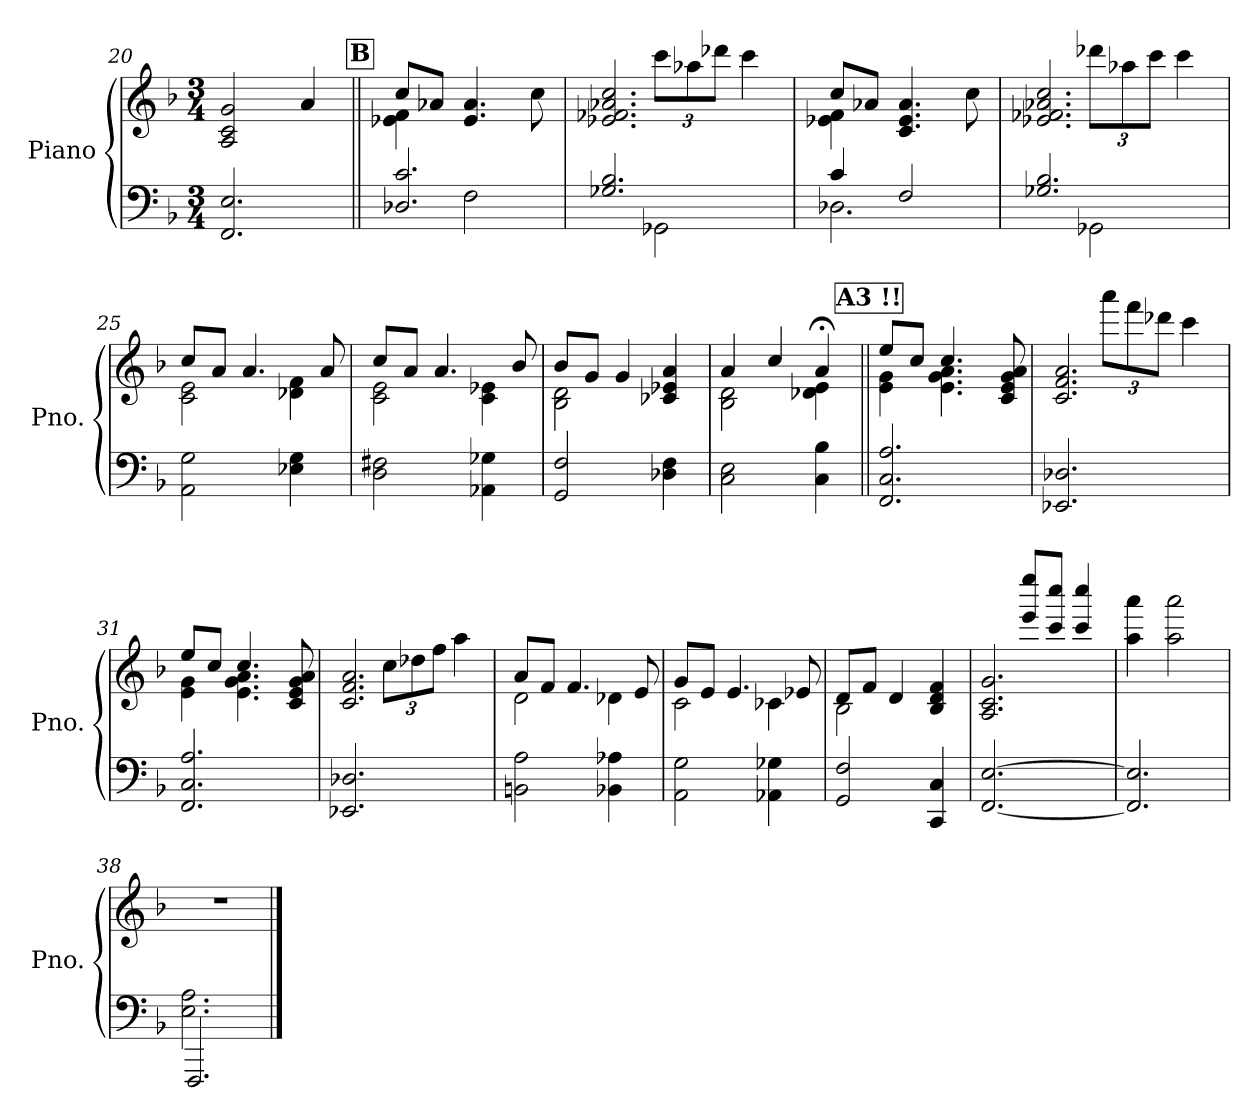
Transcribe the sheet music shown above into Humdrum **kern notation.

**kern	**kern
*part1	*part1
*staff2	*staff1
*I"Piano	*
*I'Pno.	*
*clefF4	*clefG2
*k[b-]	*k[b-]
*M3/4	*M3/4
=20	=20
2.FF/ 2.E/	2A/ 2c/ 2g/
.	4a/
!!LO:PB:g=z
!!LO:REH:place=s1:a:B:fs=14:t=B
=21||	=21||
*^	*^
2.D-X/ 2.c/	4ryy	8cc/L	4e-X\ 4f\
.	.	8a-X/J	.
.	2F\	4.e-/ 4.a-/	2ryy
.	.	8cc\	.
=22	=22	=22	=22
2.G-X/ 2.B-/	4ryy	2.e-X/ 2.f-X/ 2.a-X/ 2.cc/	4ryy
*	*	*	*Xbrackettup
.	2GG-X\	.	12ccc\L
.	.	.	12aa-X\
.	.	.	12ddd-X\J
.	.	.	4ccc\
=23	=23	=23	=23
4c/	2.D-X\	8cc/L	4e-X\ 4f\
.	.	8a-X/J	.
2F/	.	4.c/ 4.e-/ 4.a-/	2ryy
.	.	8cc\	.
=24	=24	=24	=24
2.G-X/ 2.B-/	4ryy	2.e-X/ 2.f-X/ 2.a-X/ 2.cc/	4ryy
.	2GG-X\	.	12ddd-X\L
.	.	.	12aa-X\
.	.	.	12ccc\J
.	.	.	4ccc\
*v	*v	*	*
!!LO:LB:g=z	!!
=25	=25	=25
2AA\ 2G\	8cc/L	2c\ 2e\
.	8a/J	.
.	4.a/	.
4E-X\ 4G\	.	4d-X\ 4f\
.	8a/	.
=26	=26	=26
2D\ 2F#X\	8cc/L	2c\ 2e\
.	8a/J	.
.	4.a/	.
4AA-X\ 4G-X\	.	4c\ 4e-X\
.	8b-/	.
=27	=27	=27
2GG/ 2F/	8b-/L	2B-\ 2d\
.	8g/J	.
.	4g/	.
4D-X\ 4F\	4c-X/ 4e-X/ 4a/	4ryy
=28	=28	=28
2C\ 2E\	4a/	2B-\ 2d\
.	4cc/	.
4C\ 4B-\	4a;</	4d-X\ 4e\
!!LO:LB:g=z	!!
!!LO:REH:place=s1:a:B:fs=14:t=A3	!!
=29||	=29||	=29||
2.FF/ 2.C/ 2.A/	8ee/L	4e\ 4g\
.	8cc/J	.
.	4.cc/	4.e\ 4.g\ 4.a\
.	8c/ 8e/ 8g/ 8a/	8ryy
=30	=30	=30
2.EE-X/ 2.D-X/	2.c/ 2.f/ 2.a/	4ryy
.	.	12aaa\L
.	.	12fff\
.	.	12ddd-X\J
.	.	4ccc\
=31	=31	=31
2.FF/ 2.C/ 2.A/	8ee/L	4e\ 4g\
.	8cc/J	.
.	4.cc/	4.e\ 4.g\ 4.a\
.	8c/ 8e/ 8g/ 8a/	8ryy
=32	=32	=32
2.EE-X/ 2.D-X/	2.c/ 2.f/ 2.a/	4ryy
.	.	12cc\L
.	.	12dd-X\
.	.	12ff\J
.	.	4aa\
!!LO:LB:g=z	!!
=33	=33	=33
2BBn\ 2A\	8a/L	2d\
.	8f/J	.
.	4.f/	.
4BB-X\ 4A-X\	.	4d-X\
.	8e/	.
=34	=34	=34
2AA\ 2G\	8g/L	2c\
.	8e/J	.
.	4.e/	.
4AA-X\ 4G-X\	.	4c-X\
.	8e-X/	.
!!LO:LB:g=z	!!
=35	=35	=35
2GG/ 2F/	8d/L	2B-\
.	8f/J	.
.	4d/	.
4CC/ 4C/	4B-/ 4d/ 4f/	4ryy
=36	=36	=36
[2.FF/ [2.E/	2.A/ 2.c/ 2.g/	4ryy
.	.	8eee/ 8eeee/L
.	.	8ccc/ 8cccc/J
.	.	4ccc/ 4cccc/
*	*v	*v
=37	=37
2.FF/] 2.E/]	4aa\ 4aaa\
.	2aa\ 2aaa\
=38	=38
*^	*
2.FFF/	2.E\ 2.A\	2.r
*v	*v	*
==	==
*-	*-
